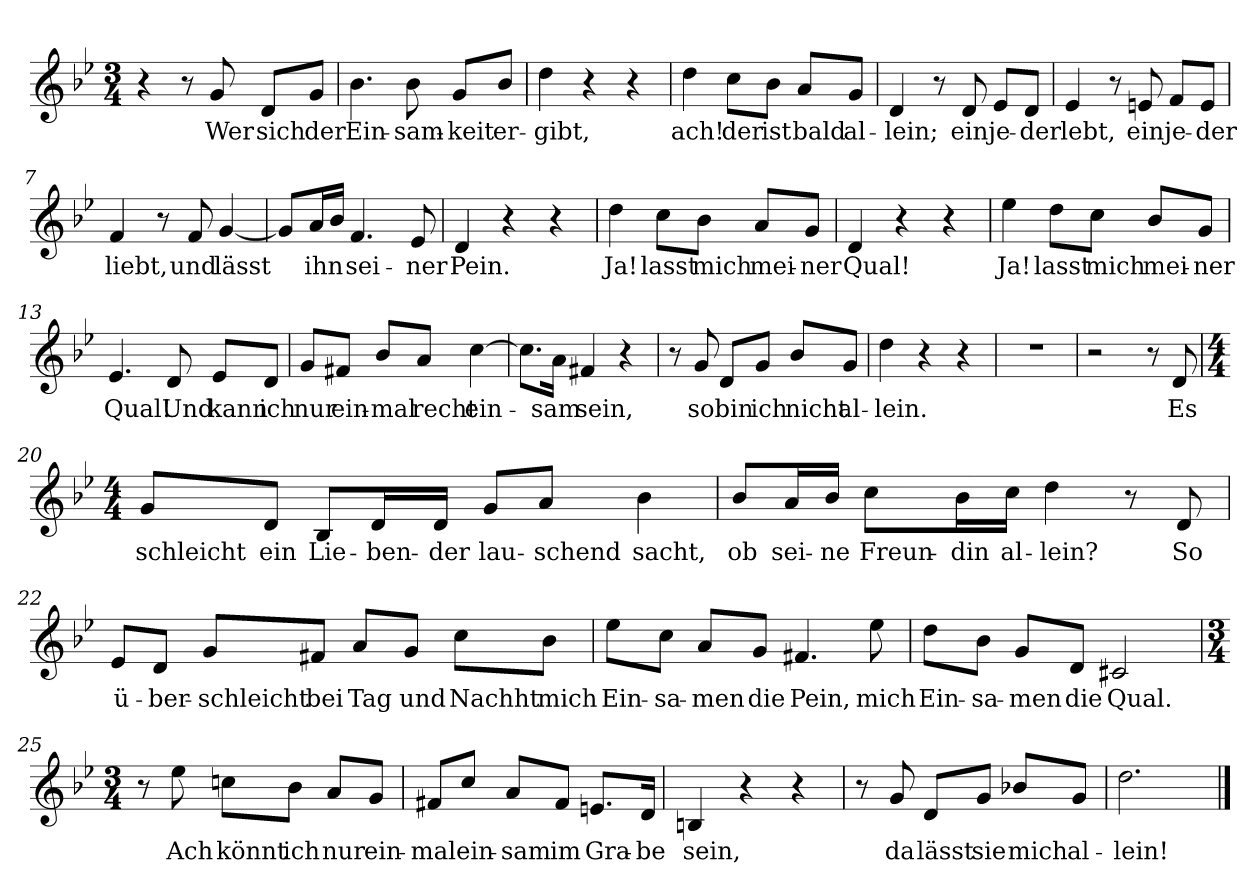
**kern	**text
*part1	*part1
*staff1	*staff1
*clefG2	*
*k[b-e-]	*
*M3/4	*
=1	=1
4r	.
8r	.
!	!LO:LY:b
8g/	Wer
!	!LO:LY:b
8d/L	sich
!	!LO:LY:b
8g/J	der
=2	=2
!	!LO:LY:b
4.b-\	Ein-
!	!LO:LY:b
8b-\	-sam-
!	!LO:LY:b
8g/L	-keit
!	!LO:LY:b
8b-/J	er-
=3	=3
!	!LO:LY:b
4dd\	-gibt,
4r	.
4r	.
=4	=4
!	!LO:LY:b
4dd\	ach!
!	!LO:LY:b
8cc\L	der
!	!LO:LY:b
8b-\J	ist
!	!LO:LY:b
8a/L	bald
!	!LO:LY:b
8g/J	al-
=5	=5
!	!LO:LY:b
4d/	-lein;
8r	.
!	!LO:LY:b
8d/	ein
!	!LO:LY:b
8e-/L	je-
!	!LO:LY:b
8d/J	-der
=6	=6
!	!LO:LY:b
4e-/	lebt,
8r	.
!	!LO:LY:b
8en/	ein
!	!LO:LY:b
8f/L	je-
!	!LO:LY:b
8e/J	-der
=7	=7
!	!LO:LY:b
4f/	liebt,
8r	.
!	!LO:LY:b
8f/	und
!	!LO:LY:b
[4g/	lässt
!!LO:LB:g=z
=8	=8
8g/L]	.
!	!LO:LY:b
16a/L	ihn
16b-/JJ	.
!	!LO:LY:b
4.f/	sei-
!	!LO:LY:b
8e-/	-ner
=9	=9
!	!LO:LY:b
4d/	Pein.
4r	.
4r	.
=10	=10
!	!LO:LY:b
4dd\	Ja!
!	!LO:LY:b
8cc\L	lasst
!	!LO:LY:b
8b-\J	mich
!	!LO:LY:b
8a/L	mei-
!	!LO:LY:b
8g/J	-ner
=11	=11
!	!LO:LY:b
4d/	Qual!
4r	.
4r	.
=12	=12
!	!LO:LY:b
4ee-\	Ja!
!	!LO:LY:b
8dd\L	lasst
!	!LO:LY:b
8cc\J	mich
!	!LO:LY:b
8b-/L	mei-
!	!LO:LY:b
8g/J	-ner
=13	=13
!	!LO:LY:b
4.e-/	Qual!
!	!LO:LY:b
8d/	Und
!	!LO:LY:b
8e-/L	kann
!	!LO:LY:b
8d/J	ich
!!LO:LB:g=z
=14	=14
!	!LO:LY:b
8g/L	nur
!	!LO:LY:b
8f#X/J	ein-
!	!LO:LY:b
8b-/L	-mal
!	!LO:LY:b
8a/J	recht
!	!LO:LY:b
[4cc\	ein-
=15	=15
8.cc\L]	.
!	!LO:LY:b
16a\Jk	-sam
!	!LO:LY:b
4f#X/	sein,
4r	.
=16	=16
8r	.
!	!LO:LY:b
8g/	so
!	!LO:LY:b
8d/L	bin
!	!LO:LY:b
8g/J	ich
!	!LO:LY:b
8b-/L	nicht
!	!LO:LY:b
8g/J	al-
=17	=17
!	!LO:LY:b
4dd\	-lein.
4r	.
4r	.
=18	=18
2.r	.
=19	=19
2r	.
8r	.
!	!LO:LY:b
8d/	Es
!!LO:LB:g=z
=20	=20
*M4/4	*
!	!LO:LY:b
8g/L	schleicht
!	!LO:LY:b
8d/J	ein
!	!LO:LY:b
8B-/L	Lie-
!	!LO:LY:b
16d/L	-ben-
!	!LO:LY:b
16d/JJ	-der
!	!LO:LY:b
8g/L	lau-
!	!LO:LY:b
8a/J	-schend
!	!LO:LY:b
4b-\	sacht,
=21	=21
!	!LO:LY:b
8b-/L	ob
!	!LO:LY:b
16a/L	sei-
!	!LO:LY:b
16b-/JJ	-ne
!	!LO:LY:b
8cc\L	Freun-
!	!LO:LY:b
16b-\L	-din
!	!LO:LY:b
16cc\JJ	al-
!	!LO:LY:b
4dd\	-lein?
8r	.
!	!LO:LY:b
8d/	So
=22	=22
!	!LO:LY:b
8e-/L	ü-
!	!LO:LY:b
8d/J	-ber-
!	!LO:LY:b
8g/L	-schleicht
!	!LO:LY:b
8f#X/J	bei
!	!LO:LY:b
8a/L	Tag
!	!LO:LY:b
8g/J	und
!	!LO:LY:b
8cc\L	Nachht
!	!LO:LY:b
8b-\J	mich
!!LO:LB:g=z
=23	=23
!	!LO:LY:b
8ee-\L	Ein-
!	!LO:LY:b
8cc\J	-sa-
!	!LO:LY:b
8a/L	-men
!	!LO:LY:b
8g/J	die
!	!LO:LY:b
4.f#X/	Pein,
!	!LO:LY:b
8ee-\	mich
=24	=24
!	!LO:LY:b
8dd\L	Ein-
!	!LO:LY:b
8b-\J	-sa-
!	!LO:LY:b
8g/L	-men
!	!LO:LY:b
8d/J	die
!	!LO:LY:b
2c#X/	Qual.
=25	=25
*M3/4	*
8r	.
!	!LO:LY:b
8ee-\	Ach
!	!LO:LY:b
8ccn\L	könnt
!	!LO:LY:b
8b-\J	ich
!	!LO:LY:b
8a/L	nur
!	!LO:LY:b
8g/J	ein-
=26	=26
!	!LO:LY:b
8f#X/L	-mal
!	!LO:LY:b
8cc/J	ein-
!	!LO:LY:b
8a/L	-sam
!	!LO:LY:b
8f#/J	im
!	!LO:LY:b
8.en/L	Gra-
!	!LO:LY:b
16d/Jk	-be
=27	=27
!	!LO:LY:b
4Bn/	sein,
4r	.
4r	.
!!LO:LB:g=z
=28	=28
8r	.
!	!LO:LY:b
8g/	da
!	!LO:LY:b
8d/L	lässt
!	!LO:LY:b
8g/J	sie
!	!LO:LY:b
8b-X/L	mich
!	!LO:LY:b
8g/J	al-
=29	=29
!	!LO:LY:b
2.dd\	-lein!
==	==
*-	*-
